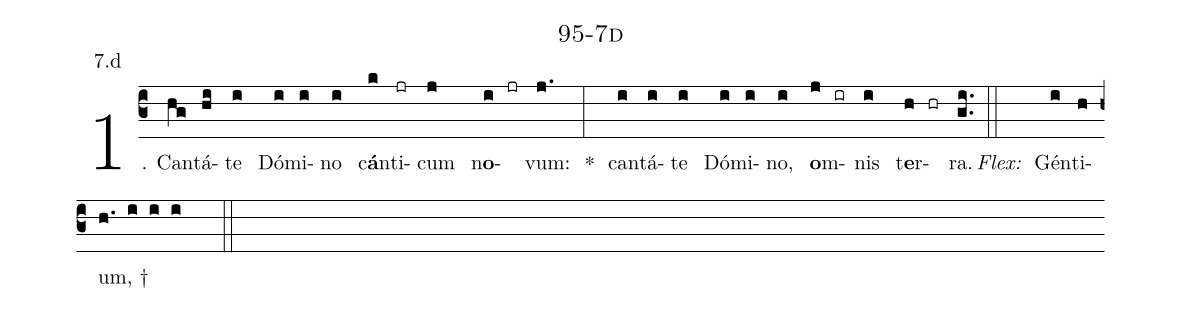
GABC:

name: 95-7d;
annotation: 7.d;
%%
(c3)1. Can(hg)tá(hi)te(i) Dó(i)mi(i)no(i) c<b>á</b>n(k)ti(jr)cum(j) n<b>o</b>(i jr)vum:(j.) *(:) can(i)tá(i)te(i) Dó(i)mi(i)no,(i) <b>o</b>m(j ir)nis(i) t<b>e</b>r(h hr)ra.(gi..) (::)
<i>Flex:</i>()  Gén(i)ti(h)um, †(h. i i i  ::)
